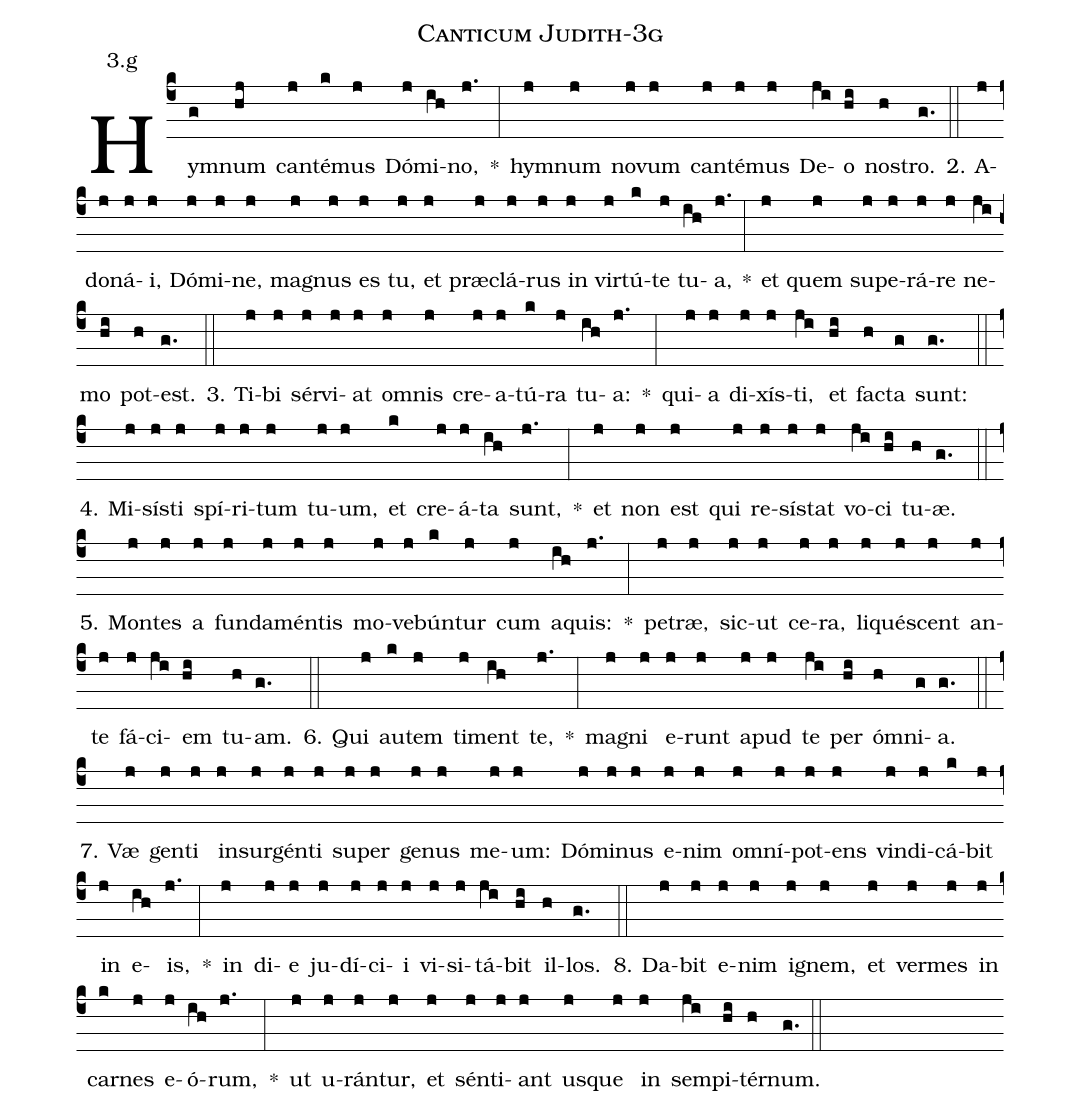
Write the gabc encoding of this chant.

name: Canticum Judith-3g;
annotation: 3.g;
%%
(c4)Hym(g)num(hj) can(j)té(k)mus(j) Dó(j)mi(ih)no,(j.) *(:) hym(j)num(j) no(j)vum(j) can(j)té(j)mus(j) De(ji)o(hi) nos(h)tro.(g.) (::)
2. A(j)do(j)ná(j)i,(j) Dó(j)mi(j)ne,(j) ma(j)gnus(j) es(j) tu,(j) et(j) præ(j)clá(j)rus(j) in(j) vir(j)tú(k)te(j) tu(ih)a,(j.) *(:) et(j) quem(j) su(j)pe(j)rá(j)re(j) ne(ji)mo(hi) pot(h)est.(g.) (::)
3. Ti(j)bi(j) sér(j)vi(j)at(j) om(j)nis(j) cre(j)a(j)tú(k)ra(j) tu(ih)a:(j.) *(:) qui(j)a(j) di(j)xís(j)ti,(ji) et(hi) fac(h)ta(g) sunt:(g.) (::)
4. Mi(j)sís(j)ti(j) spí(j)ri(j)tum(j) tu(j)um,(j) et(k) cre(j)á(j)ta(ih) sunt,(j.) *(:) et(j) non(j) est(j) qui(j) re(j)sís(j)tat(j) vo(ji)ci(hi) tu(h)æ.(g.) (::)
5. Mon(j)tes(j) a(j) fun(j)da(j)mén(j)tis(j) mo(j)ve(j)bún(k)tur(j) cum(j) a(ih)quis:(j.) *(:) pe(j)træ,(j) sic(j)ut(j) ce(j)ra,(j) li(j)qué(j)scent(j) an(j)te(j) fá(j)ci(ji)em(hi) tu(h)am.(g.) (::)
6. Qui(j) au(k)tem(j) ti(j)ment(ih) te,(j.) *(:) ma(j)gni(j) e(j)runt(j) a(j)pud(j) te(ji) per(hi) óm(h)ni(g)a.(g.) (::)
7. Væ(j) gen(j)ti(j) in(j)sur(j)gén(j)ti(j) su(j)per(j) ge(j)nus(j) me(j)um:(j) Dó(j)mi(j)nus(j) e(j)nim(j) om(j)ní(j)pot(j)ens(j) vin(j)di(j)cá(k)bit(j) in(j) e(ih)is,(j.) *(:) in(j) di(j)e(j) ju(j)dí(j)ci(j)i(j) vi(j)si(j)tá(ji)bit(hi) il(h)los.(g.) (::)
8. Da(j)bit(j) e(j)nim(j) i(j)gnem,(j) et(j) ver(j)mes(j) in(j) car(k)nes(j) e(j)ó(ih)rum,(j.) *(:) ut(j) u(j)rán(j)tur,(j) et(j) sén(j)ti(j)ant(j) us(j)que(j) in(j) sem(ji)pi(hi)tér(h)num.(g.) (::)
